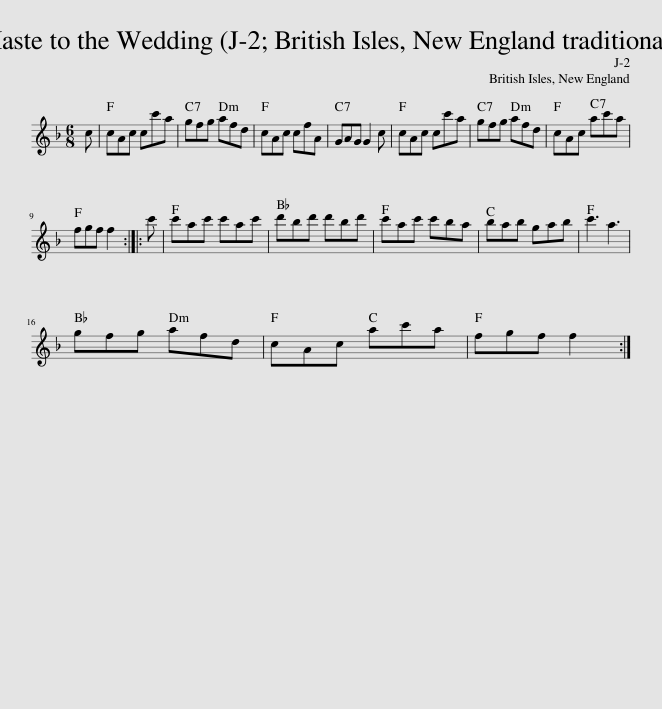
X:1
L:1/8
M:6/8
I:linebreak $
K:F
V:1 treble
V:1
 c | cAc cc'a | gfg afd | cAc cfA | GAG G2 c | %5
 cAc cc'a | gfg afd | cAc ac'a |$ fgf f2 :: c' | %10
 c'ac' c'ac' | d'bd' d'bd' | c'ac' c'ba | bab gab | c'3 a3 |$ %15
 gfg afd | cAc ac'a | fgf f2 :| %18
